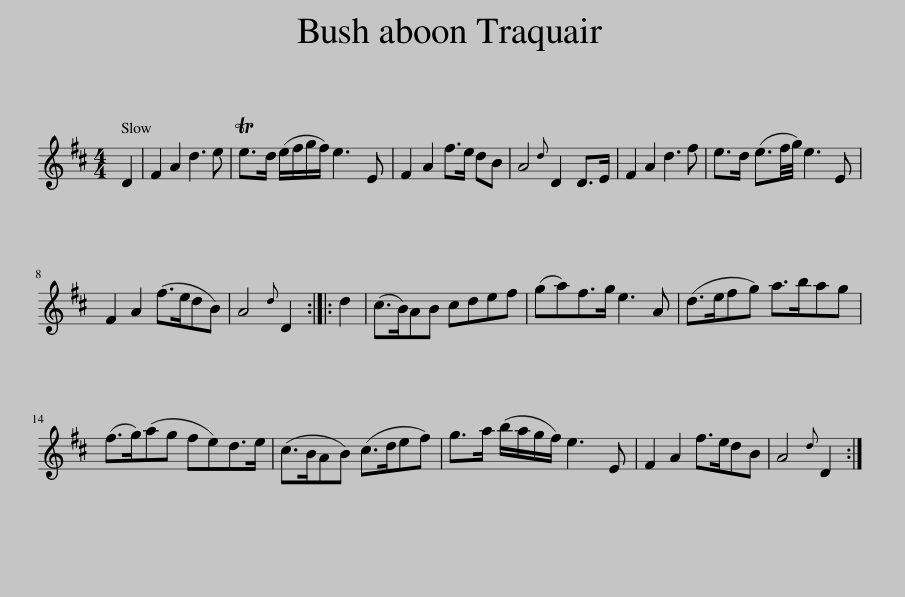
X:1
L:1/8
M:4/4
I:linebreak $
K:D
V:1 treble
V:1
 D2 | F2 A2 d3 e | Te>d (e/f/g/f/) e3 E | F2 A2 f>e dB | A4{d} D2 D>E | %5
 F2 A2 d3 f | e>d (e3/2f/4g/4) e3 E |$ F2 A2 (f>edB) | A4{d} D2 :: d2 | %10
 (c>B)AB cdef | (ga)f>g e3 A | (d>efg) a>bag |$ (f>g)(ag fe)d>e | (c>BAB) (c>def) | %15
 g>a (b/a/g/f/) e3 E | F2 A2 f>edB | A4{d} D2 :| %18
